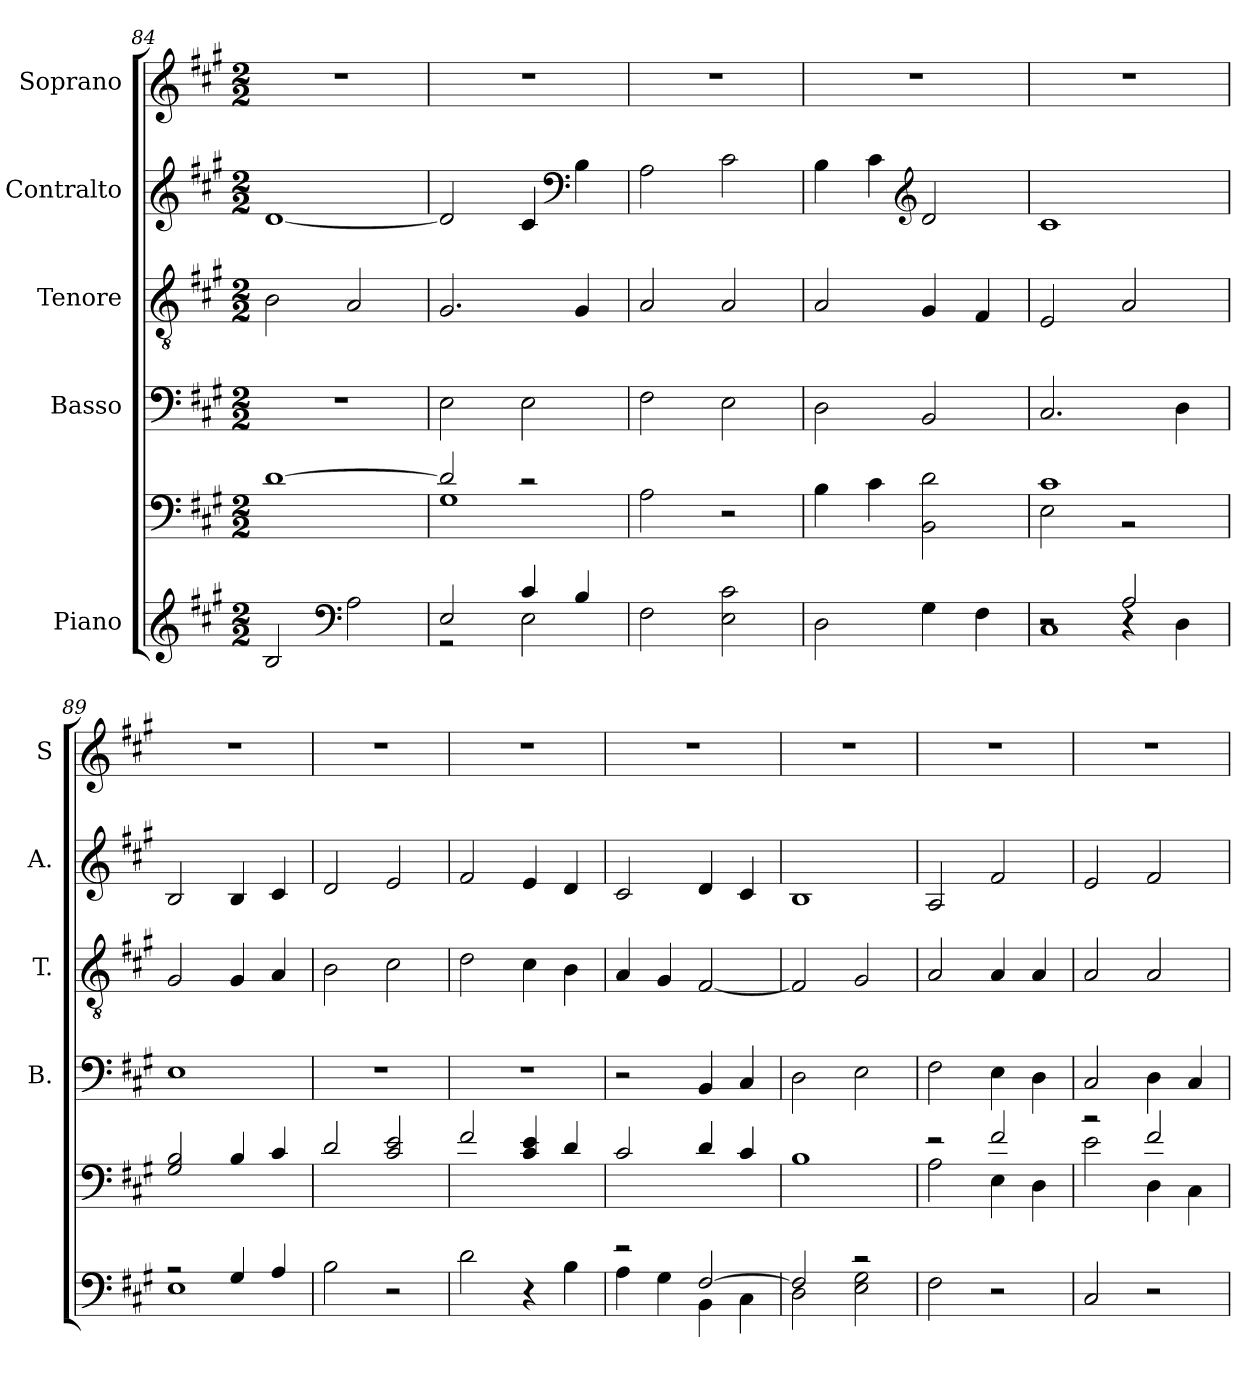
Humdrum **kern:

**kern	**kern	**kern	**kern	**kern	**kern
*part5	*part5	*part4	*part3	*part2	*part1
*staff6	*staff5	*staff4	*staff3	*staff2	*staff1
*I"Piano	*	*I"Basso	*I"Tenore	*I"Contralto	*I"Soprano
*	*	*I'B.	*I'T.	*I'A.	*I'S
!!LO:PB:g=z
*clefG2	*clefF4	*clefF4	*clefGv2	*clefG2	*clefG2
*k[f#c#g#]	*k[f#c#g#]	*k[f#c#g#]	*k[f#c#g#]	*k[f#c#g#]	*k[f#c#g#]
*M2/2	*M2/2	*M2/2	*M2/2	*M2/2	*M2/2
=84	=84	=84	=84	=84	=84
2B/	[1d	1r	2B\	[1d	1r
*clefF4	*	*	*	*	*
2A\	.	.	2A/	.	.
=85	=85	=85	=85	=85	=85
*^	*^	*	*	*	*
2E/	2r	2d/]	1G#	2E\	2.G#/	2d/]	1r
4c#/	2E\	2r	.	2E\	.	4c#/	.
*	*	*	*	*	*	*clefF4	*
4B/	.	.	.	.	4G#/	4B\	.
*v	*v	*	*	*	*	*	*
*	*v	*v	*	*	*	*
=86	=86	=86	=86	=86	=86
2F#\	2A\	2F#\	2A/	2A\	1r
2E\ 2c#\	2r	2E\	2A/	2c#\	.
=87	=87	=87	=87	=87	=87
2D\	4B\	2D\	2A/	4B\	1r
.	4c#\	.	.	4c#\	.
*	*	*	*	*clefG2	*
4G#\	2BB\ 2d\	2BB/	4G#/	2d/	.
4F#\	.	.	4F#/	.	.
=88	=88	=88	=88	=88	=88
*^	*^	*	*	*	*
*	*^	*	*	*	*	*	*
2r	2r	1C#	1c#	2E\	2.C#/	2E/	1c#	1r
2A/	4r	.	.	2r	.	2A/	.	.
.	4D\	.	.	.	4D\	.	.	.
*	*v	*v	*	*	*	*	*	*
*	*	*v	*v	*	*	*	*
=89	=89	=89	=89	=89	=89	=89
2r	1E	2G#/ 2B/	1E	2G#/	2B/	1r
4G#/	.	4B/	.	4G#/	4B/	.
4A/	.	4c#/	.	4A/	4c#/	.
*v	*v	*	*	*	*	*
=90	=90	=90	=90	=90	=90
2B\	2d/	1r	2B\	2d/	1r
2r	2c#/ 2e/	.	2c#\	2e/	.
=91	=91	=91	=91	=91	=91
2d\	2f#/	1r	2d\	2f#/	1r
4r	4c#/ 4e/	.	4c#\	4e/	.
4B\	4d/	.	4B\	4d/	.
!!LO:LB:g=z
=92	=92	=92	=92	=92	=92
*^	*	*	*	*	*
2r	4A\	2c#/	2r	4A/	2c#/	1r
.	4G#\	.	.	4G#/	.	.
[2F#/	4BB\	4d/	4BB/	[2F#/	4d/	.
.	4C#\	4c#/	4C#/	.	4c#/	.
=93	=93	=93	=93	=93	=93	=93
2F#/]	2D\	1B	2D\	2F#/]	1B	1r
2r	2E\ 2G#\	.	2E\	2G#/	.	.
*v	*v	*	*	*	*	*
=94	=94	=94	=94	=94	=94
*	*^	*	*	*	*
2F#\	2r	2A\	2F#\	2A/	2A/	1r
2r	2f#/	4E\	4E\	4A/	2f#/	.
.	.	4D\	4D\	4A/	.	.
=95	=95	=95	=95	=95	=95	=95
2C#/	2r	2e\	2C#/	2A/	2e/	1r
2r	2f#/	4D\	4D\	2A/	2f#/	.
.	.	4C#\	4C#/	.	.	.
*	*v	*v	*	*	*	*
=	=	=	=	=	=
*-	*-	*-	*-	*-	*-
